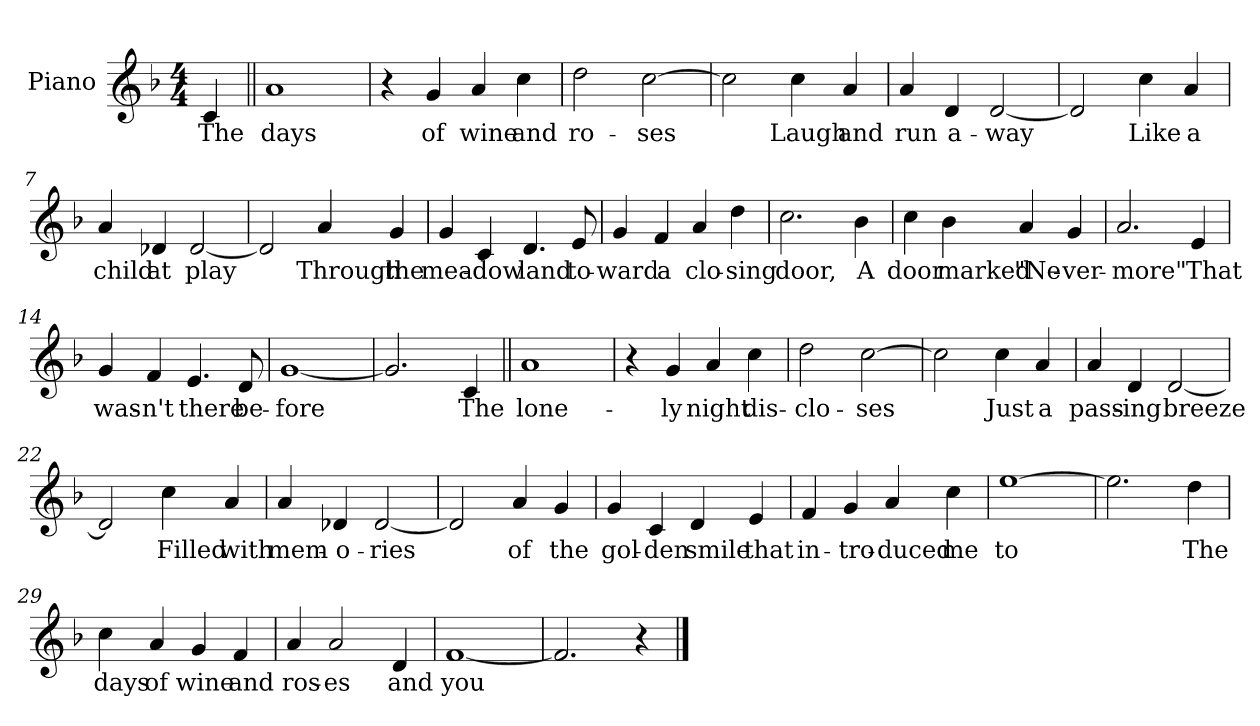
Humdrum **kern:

**kern	**text
*part1	*part1
*staff1	*staff1
*I"Piano	*
*I'Pno.	*
*clefG2	*
*k[b-]	*
*M4/4	*
=	=
!	!LO:LY:b
4c/	The
=1||	=1||
!	!LO:LY:b
1a	days
=2	=2
4r	.
!	!LO:LY:b
4g/	of
!	!LO:LY:b
4a/	wine
!	!LO:LY:b
4cc\	and
=3	=3
!	!LO:LY:b
2dd\	ro-
!	!LO:LY:b
[2cc\	-ses
=4	=4
2cc\]	.
!	!LO:LY:b
4cc\	Laugh
!	!LO:LY:b
4a/	and
=5	=5
!	!LO:LY:b
4a/	run
!	!LO:LY:b
4d/	a-
!	!LO:LY:b
[2d/	-way
=6	=6
2d/]	.
!	!LO:LY:b
4cc\	Like
!	!LO:LY:b
4a/	a
=7	=7
!	!LO:LY:b
4a/	child
!	!LO:LY:b
4d-X/	at
!	!LO:LY:b
[2d-/	play
!!LO:LB:g=z
=8	=8
2d-/]	.
!	!LO:LY:b
4a/	Through
!	!LO:LY:b
4g/	the
=9	=9
!	!LO:LY:b
4g/	mea-
!	!LO:LY:b
4c/	-dow
!	!LO:LY:b
4.d/	land
!	!LO:LY:b
8e/	to-
=10	=10
!	!LO:LY:b
4g/	-ward
!	!LO:LY:b
4f/	a
!	!LO:LY:b
4a/	clo-
!	!LO:LY:b
4dd\	-sing
=11	=11
!	!LO:LY:b
2.cc\	door,
!	!LO:LY:b
4b-\	A
=12	=12
!	!LO:LY:b
4cc\	door
!	!LO:LY:b
4b-\	marked
!	!LO:LY:b
4a/	"Ne-
!	!LO:LY:b
4g/	-ver-
=13	=13
!	!LO:LY:b
2.a/	-more"
!	!LO:LY:b
4e/	That
!!LO:LB:g=z
=14	=14
!	!LO:LY:b
4g/	was-
!	!LO:LY:b
4f/	-n't
!	!LO:LY:b
4.e/	there
!	!LO:LY:b
8d/	be-
=15	=15
!	!LO:LY:b
[1g	-fore
=16	=16
2.g/]	.
!	!LO:LY:b
4c/	The
!!LO:LB:g=z
=17||	=17||
!	!LO:LY:b
1a	lone-
=18	=18
4r	.
!	!LO:LY:b
4g/	-ly
!	!LO:LY:b
4a/	night
!	!LO:LY:b
4cc\	dis-
=19	=19
!	!LO:LY:b
2dd\	-clo-
!	!LO:LY:b
[2cc\	-ses
=20	=20
2cc\]	.
!	!LO:LY:b
4cc\	Just
!	!LO:LY:b
4a/	a
=21	=21
!	!LO:LY:b
4a/	pass-
!	!LO:LY:b
4d/	-ing
!	!LO:LY:b
[2d/	breeze
=22	=22
2d/]	.
!	!LO:LY:b
4cc\	Filled
!	!LO:LY:b
4a/	with
=23	=23
!	!LO:LY:b
4a/	mem-
!	!LO:LY:b
4d-X/	-o-
!	!LO:LY:b
[2d-/	-ries
=24	=24
2d-/]	.
!	!LO:LY:b
4a/	of
!	!LO:LY:b
4g/	the
!!LO:LB:g=z
=25	=25
!	!LO:LY:b
4g/	gol-
!	!LO:LY:b
4c/	-den
!	!LO:LY:b
4d/	smile
!	!LO:LY:b
4e/	that
=26	=26
!	!LO:LY:b
4f/	in-
!	!LO:LY:b
4g/	-tro-
!	!LO:LY:b
4a/	-duced
!	!LO:LY:b
4cc\	me
=27	=27
!	!LO:LY:b
[1ee	to
=28	=28
2.ee\]	.
!	!LO:LY:b
4dd\	The
=29	=29
!	!LO:LY:b
4cc\	days
!	!LO:LY:b
4a/	of
!	!LO:LY:b
4g/	wine
!	!LO:LY:b
4f/	and
=30	=30
!	!LO:LY:b
4a/	ros-
!	!LO:LY:b
2a/	-es
!	!LO:LY:b
4d/	and
=31	=31
!	!LO:LY:b
[1f	you
=32	=32
2.f/]	.
4r	.
==	==
*-	*-
